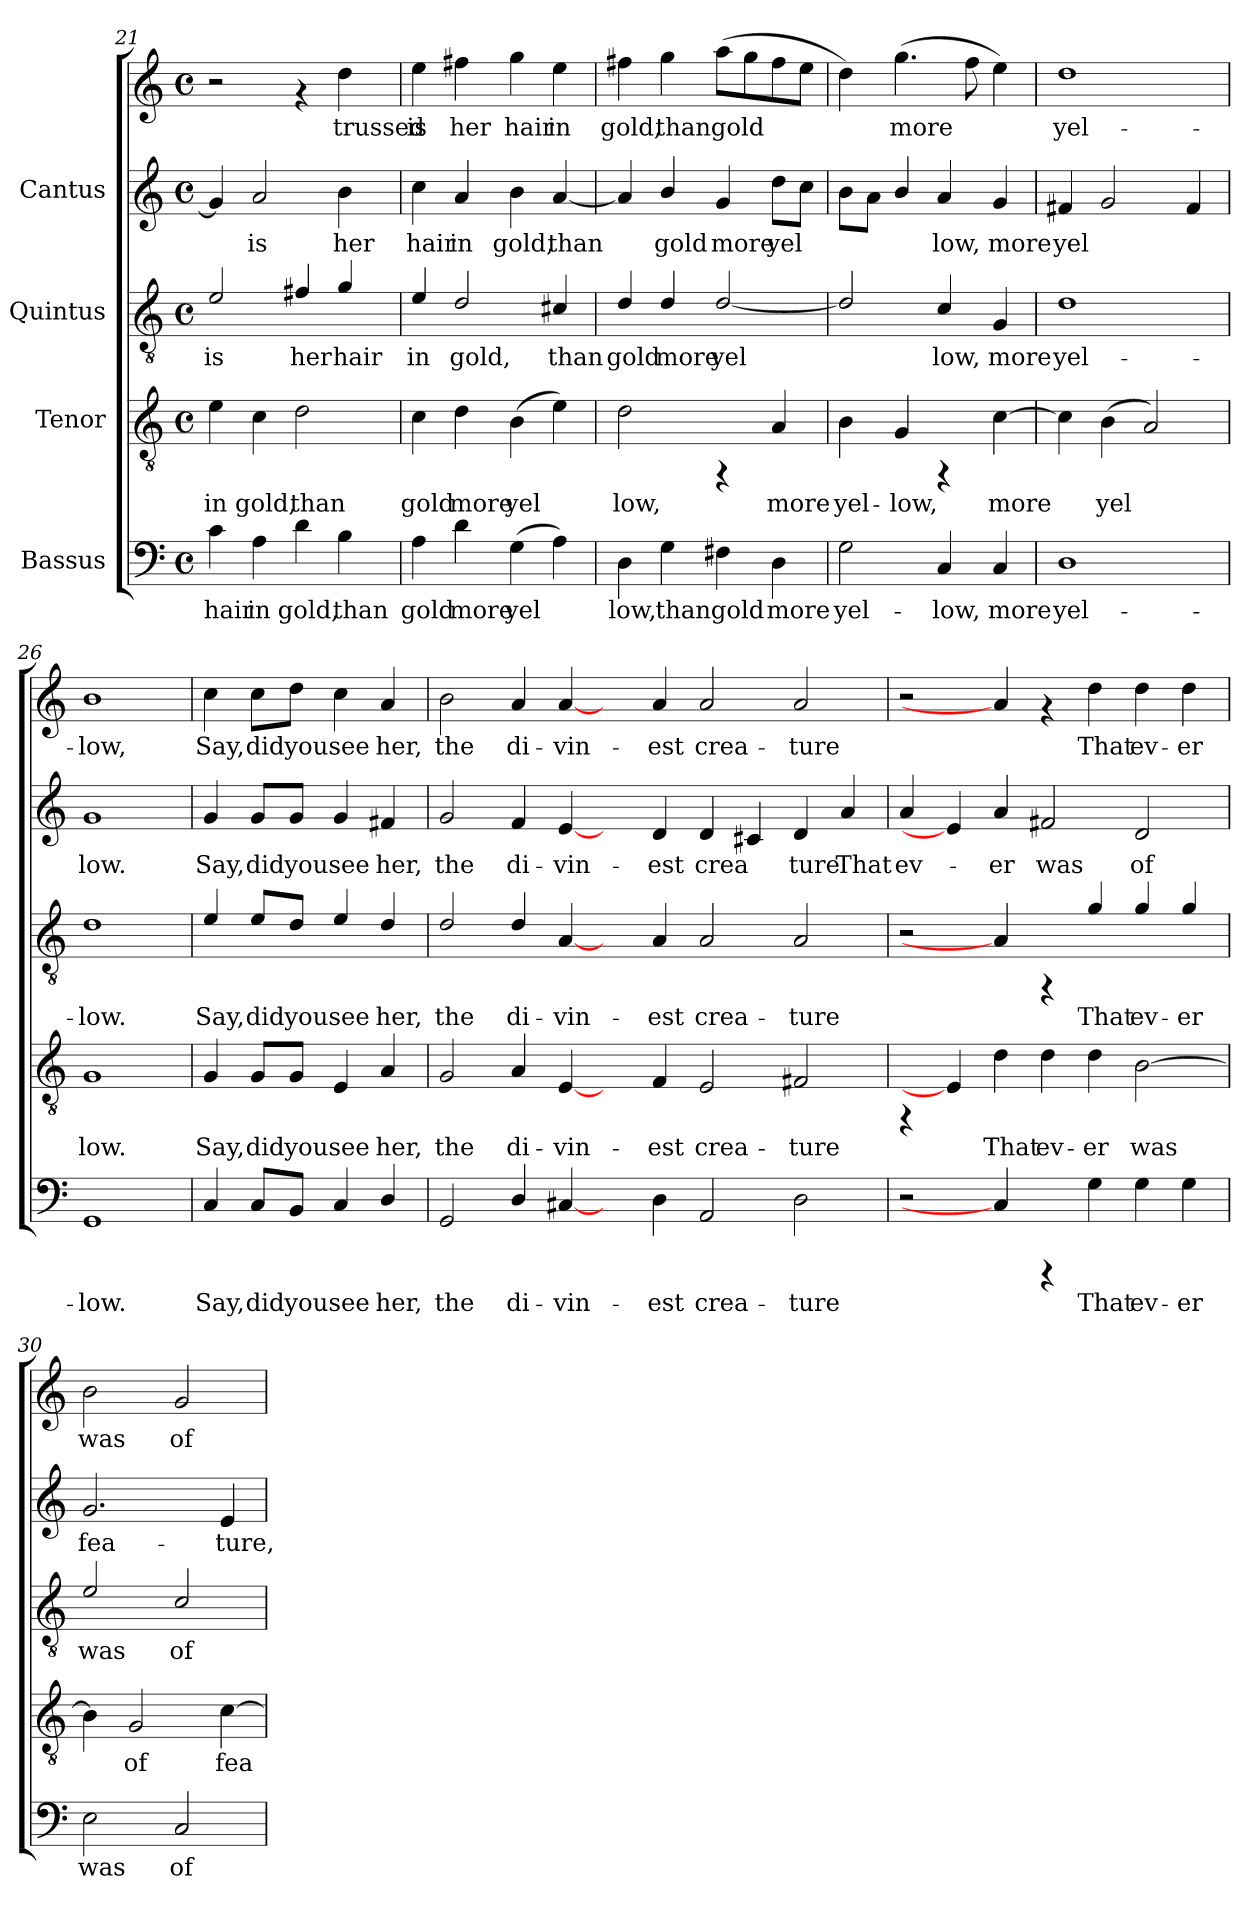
**kern	**text	**kern	**text	**kern	**text	**kern	**text	**kern	**text
*part4	*part4	*part3	*part3	*part2	*part2	*part1	*part1	*part1	*part1
*staff5	*staff5	*staff4	*staff4	*staff3	*staff3	*staff2	*staff2	*staff1	*staff1
*I"Bassus	*	*I"Tenor	*	*I"Quintus	*	*I"Cantus	*	*	*
*clefF4	*	*clefGv2	*	*clefGv2	*	*clefG2	*	*clefG2	*
*M4/4	*	*M4/4	*	*M4/4	*	*M4/4	*	*M4/4	*
*met(c)	*	*met(c)	*	*met(c)	*	*met(c)	*	*met(c)	*
=21	=21	=21	=21	=21	=21	=21	=21	=21	=21
!	!LO:LY:b:cj	!	!LO:LY:b:cj	!	!LO:LY:b:cj	!	!LO:LY:b:cj	!	!
4c\	hair	4e\	in	2e/	is	4g/]	.	2r	.
!	!LO:LY:b:cj	!	!LO:LY:b:cj	!	!	!	!LO:LY:b:cj	!	!
4A\	in	4c\	gold,	.	.	2a/	is	.	.
!	!LO:LY:b:cj	!	!LO:LY:b:cj	!	!LO:LY:b:cj	!	!	!	!
4d\	gold,	2d\	than	4f#X/	her	.	.	4rf	.
!	!LO:LY:b:cj	!	!	!	!LO:LY:b:cj	!	!LO:LY:b:cj	!	!LO:LY:b:cj
4B\	than	.	.	4g/	hair	4b\	her	4dd\	trussed
!!LO:PB:g=z
=22	=22	=22	=22	=22	=22	=22	=22	=22	=22
!	!LO:LY:b:cj	!	!LO:LY:b:cj	!	!LO:LY:b:cj	!	!LO:LY:b:cj	!	!LO:LY:b:cj
4A\	gold	4c\	gold	4e/	in	4cc\	hair	4ee\	is
!	!LO:LY:b:cj	!	!LO:LY:b:cj	!	!LO:LY:b:cj	!	!LO:LY:b:cj	!	!LO:LY:b:cj
4d\	more	4d\	more	2d/	gold,	4a/	in	4ff#X\	her
!	!LO:LY:b:cj	!	!LO:LY:b:cj	!	!	!	!LO:LY:b:cj	!	!LO:LY:b:cj
(>4G\	yel-	(>4B\	yel-	.	.	4b\	gold,	4gg\	hair
!	!LO:LY:b:cj	!	!LO:LY:b:cj	!	!LO:LY:b:cj	!	!LO:LY:b:cj	!	!LO:LY:b:cj
4A\)	--	4e\)	--	4c#X/	than	[<4a/	than	4ee\	in
=23	=23	=23	=23	=23	=23	=23	=23	=23	=23
!	!LO:LY:b:cj	!	!LO:LY:b:cj	!	!LO:LY:b:cj	!	!LO:LY:b:cj	!	!LO:LY:b:cj
4D\	-low,	2d\	-low,	4d/	gold	4a/]	.	4ff#X\	gold,
!	!LO:LY:b:cj	!	!	!	!LO:LY:b:cj	!	!LO:LY:b:cj	!	!LO:LY:b:cj
4G\	than	.	.	4d/	more	4b/	gold	4gg\	than
!	!LO:LY:b:cj	!	!	!	!LO:LY:b:cj	!	!LO:LY:b:cj	!	!LO:LY:b:cj
4F#X\	gold	4rFF	.	[<2d/	yel-	4g/	more	(>8aa\L	gold
!	!	!	!	!	!	!	!	!	!LO:LY:b:cj
.	.	.	.	.	.	.	.	8gg\	.
!	!LO:LY:b:cj	!	!LO:LY:b:cj	!	!	!	!LO:LY:b:cj	!	!LO:LY:b:cj
4D\	more	4A/	more	.	.	8dd\L	yel-	8ff#\	.
!	!	!	!	!	!	!	!LO:LY:b:cj	!	!LO:LY:b:cj
.	.	.	.	.	.	8cc\J	--	8ee\J	.
=24	=24	=24	=24	=24	=24	=24	=24	=24	=24
!	!LO:LY:b:cj	!	!LO:LY:b:cj	!	!LO:LY:b:cj	!	!LO:LY:b:cj	!	!LO:LY:b:cj
2G\	yel-	4B\	yel-	2d/]	-	8b\L	.	4dd\)	-
!	!	!	!	!	!	!	!LO:LY:b:cj	!	!
.	.	.	.	.	.	8a\J	.	.	.
!	!	!	!LO:LY:b:cj	!	!	!	!LO:LY:b:cj	!	!LO:LY:b:cj
.	.	4G/	-low,	.	.	4b/	.	(>4.gg\	more
!	!LO:LY:b:cj	!	!	!	!LO:LY:b:cj	!	!LO:LY:b:cj	!	!
4C/	-low,	4rFF	.	4c/	low,	4a/	low,	.	.
!	!	!	!	!	!	!	!	!	!LO:LY:b:cj
.	.	.	.	.	.	.	.	8ff\	.
!	!LO:LY:b:cj	!	!LO:LY:b:cj	!	!LO:LY:b:cj	!	!LO:LY:b:cj	!	!LO:LY:b:cj
4C/	more	[>4c\	more	4G/	more	4g/	more	4ee\)	.
=25	=25	=25	=25	=25	=25	=25	=25	=25	=25
!	!LO:LY:b:cj	!	!LO:LY:b:cj	!	!LO:LY:b:cj	!	!LO:LY:b:cj	!	!LO:LY:b:cj
1D	yel-	4c\]	.	1d	yel-	4f#X/	-yel-	1dd	yel-
!	!	!	!LO:LY:b:cj	!	!	!	!LO:LY:b:cj	!	!
.	.	(>4B\	yel-	.	.	2g/	--	.	.
!	!	!	!LO:LY:b:cj	!	!	!	!	!	!
.	.	2A/)	--	.	.	.	.	.	.
!	!	!	!	!	!	!	!LO:LY:b:cj	!	!
.	.	.	.	.	.	4f#/	--	.	.
=26	=26	=26	=26	=26	=26	=26	=26	=26	=26
!	!LO:LY:b:cj	!	!LO:LY:b:cj	!	!LO:LY:b:cj	!	!LO:LY:b:cj	!	!LO:LY:b:cj
1GG	-low.	1G	-low.	1d	-low.	1g	low.	1b	-low,
!!LO:LB:g=z
=27	=27	=27	=27	=27	=27	=27	=27	=27	=27
!	!LO:LY:b:cj	!	!LO:LY:b:cj	!	!LO:LY:b:cj	!	!LO:LY:b:cj	!	!LO:LY:b:cj
4C/	Say,	4G/	Say,	4e/	Say,	4g/	Say,	4cc\	Say,
!	!LO:LY:b:cj	!	!LO:LY:b:cj	!	!LO:LY:b:cj	!	!LO:LY:b:cj	!	!LO:LY:b:cj
8C/L	did	8G/L	did	8e/L	did	8g/L	did	8cc\L	did
!	!LO:LY:b:cj	!	!LO:LY:b:cj	!	!LO:LY:b:cj	!	!LO:LY:b:cj	!	!LO:LY:b:cj
8BB/J	you	8G/J	you	8d/J	you	8g/J	you	8dd\J	you
!	!LO:LY:b:cj	!	!LO:LY:b:cj	!	!LO:LY:b:cj	!	!LO:LY:b:cj	!	!LO:LY:b:cj
4C/	see	4E/	see	4e/	see	4g/	see	4cc\	see
!	!LO:LY:b:cj	!	!LO:LY:b:cj	!	!LO:LY:b:cj	!	!LO:LY:b:cj	!	!LO:LY:b:cj
4D/	her,	4A/	her,	4d/	her,	4f#X/	her,	4a/	her,
=28	=28	=28	=28	=28	=28	=28	=28	=28	=28
!	!LO:LY:b:cj	!	!LO:LY:b:cj	!	!LO:LY:b:cj	!	!LO:LY:b:cj	!	!LO:LY:b:cj
2GG/	the	2G/	the	2d/	the	2g/	the	2b\	the
!	!LO:LY:b:cj	!	!LO:LY:b:cj	!	!LO:LY:b:cj	!	!LO:LY:b:cj	!	!LO:LY:b:cj
4D/	di-	4A/	di-	4d/	di-	4f/	di-	4a/	di-
!	!LO:LY:b:cj	!	!LO:LY:b:cj	!	!LO:LY:b:cj	!	!LO:LY:b:cj	!	!LO:LY:b:cj
[4C#X/	-vin-	[4E/	-vin-	[4A/	-vin-	[4e/	-vin-	[4a/	-vin-
4ryy	.	4ryy	.	4ryy	.	4ryy	.	4ryy	.
!	!LO:LY:b:cj	!	!LO:LY:b:cj	!	!LO:LY:b:cj	!	!LO:LY:b:cj	!	!LO:LY:b:cj
4D\	-est	4F/	-est	4A/	-est	4d/	-est	4a/	-est
!	!LO:LY:b:cj	!	!LO:LY:b:cj	!	!LO:LY:b:cj	!	!LO:LY:b:cj	!	!LO:LY:b:cj
2AA/	crea-	2E/	crea-	2A/	crea-	4d/	crea-	2a/	crea-
!	!	!	!	!	!	!	!LO:LY:b:cj	!	!
.	.	.	.	.	.	4c#X/	-	.	.
!	!LO:LY:b:cj	!	!LO:LY:b:cj	!	!LO:LY:b:cj	!	!LO:LY:b:cj	!	!LO:LY:b:cj
2D\	-ture	2F#X/	-ture	2A/	-ture	4d/	ture	2a/	-ture
!	!	!	!	!	!	!	!LO:LY:b:cj	!	!
.	.	.	.	.	.	4a/	That	.	.
=29	=29	=29	=29	=29	=29	=29	=29	=29	=29
!	!	!	!	!	!	!	!LO:LY:b:cj	!	!
2r	.	4rFF	.	2r	.	4a/	ev-	2r	.
.	.	4E/]	.	.	.	4e/]	.	.	.
!	!	!	!LO:LY:b:cj	!	!	!	!LO:LY:b:cj	!	!
4C#/]	.	4d\	That	4A/]	.	4a/	-er	4a/]	.
!	!	!	!LO:LY:b:cj	!	!	!	!LO:LY:b:cj	!	!
4rCCC	.	4d\	ev-	4rFF	.	2f#X/	was	4rf	.
!	!LO:LY:b:cj	!	!LO:LY:b:cj	!	!LO:LY:b:cj	!	!	!	!LO:LY:b:cj
4G\	That	4d\	-er	4g/	That	.	.	4dd\	That
!	!LO:LY:b:cj	!	!LO:LY:b:cj	!	!LO:LY:b:cj	!	!LO:LY:b:cj	!	!LO:LY:b:cj
4G\	ev-	[>2B\	was	4g/	ev-	2d/	of	4dd\	ev-
!	!LO:LY:b:cj	!	!	!	!LO:LY:b:cj	!	!	!	!LO:LY:b:cj
4G\	-er	.	.	4g/	-er	.	.	4dd\	-er
!!LO:LB:g=z
=30	=30	=30	=30	=30	=30	=30	=30	=30	=30
!	!LO:LY:b:cj	!	!LO:LY:b:cj	!	!LO:LY:b:cj	!	!LO:LY:b:cj	!	!LO:LY:b:cj
2E\	was	4B\]	.	2e/	was	2.g/	fea-	2b\	was
!	!	!	!LO:LY:b:cj	!	!	!	!	!	!
.	.	2G/	of	.	.	.	.	.	.
!	!LO:LY:b:cj	!	!	!	!LO:LY:b:cj	!	!	!	!LO:LY:b:cj
2C/	of	.	.	2c/	of	.	.	2g/	of
!	!	!	!LO:LY:b:cj	!	!	!	!LO:LY:b:cj	!	!
.	.	[>4c\	fea-	.	.	4e/	-ture,	.	.
=	=	=	=	=	=	=	=	=	=
*-	*-	*-	*-	*-	*-	*-	*-	*-	*-
